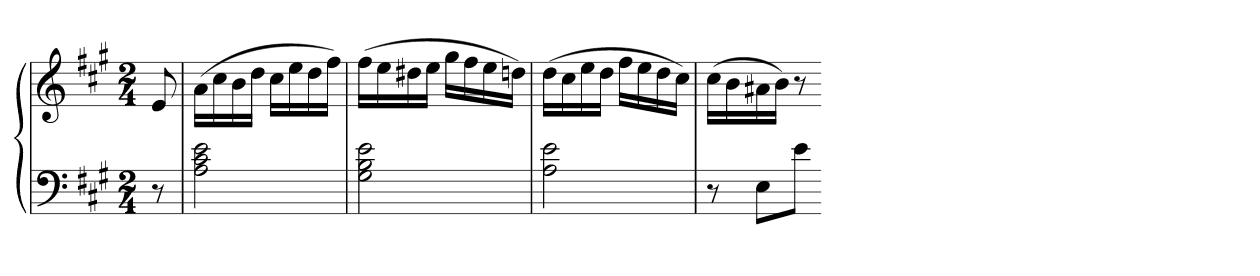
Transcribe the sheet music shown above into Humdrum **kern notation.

**kern	**kern
*part1	*part1
*staff2	*staff1
*clefF4	*clefG2
*k[f#c#g#]	*k[f#c#g#]
*A:	*A:
*M2/4	*M2/4
=	=
8r	8e
=38	=38
2A 2c# 2e	(16aLL
.	16cc#
.	16b
.	16ddJJ
.	16cc#LL
.	16ee
.	16dd
.	16ff#JJ)
=39	=39
2G# 2B 2e	(16ff#LL
.	16ee
.	16dd#X
.	16eeJJ
.	16gg#LL
.	16ff#
.	16ee
.	16ddnJJ)
=40	=40
2A 2e	(16ddLL
.	16cc#
.	16ee
.	16ddJJ
.	16ff#LL
.	16ee
.	16dd
.	16cc#JJ)
=41	=41
8r	(16cc#LL
.	16b
8EL	16a#X
.	16bJJ)
8eJ	8r
=-	=-
*-	*-
